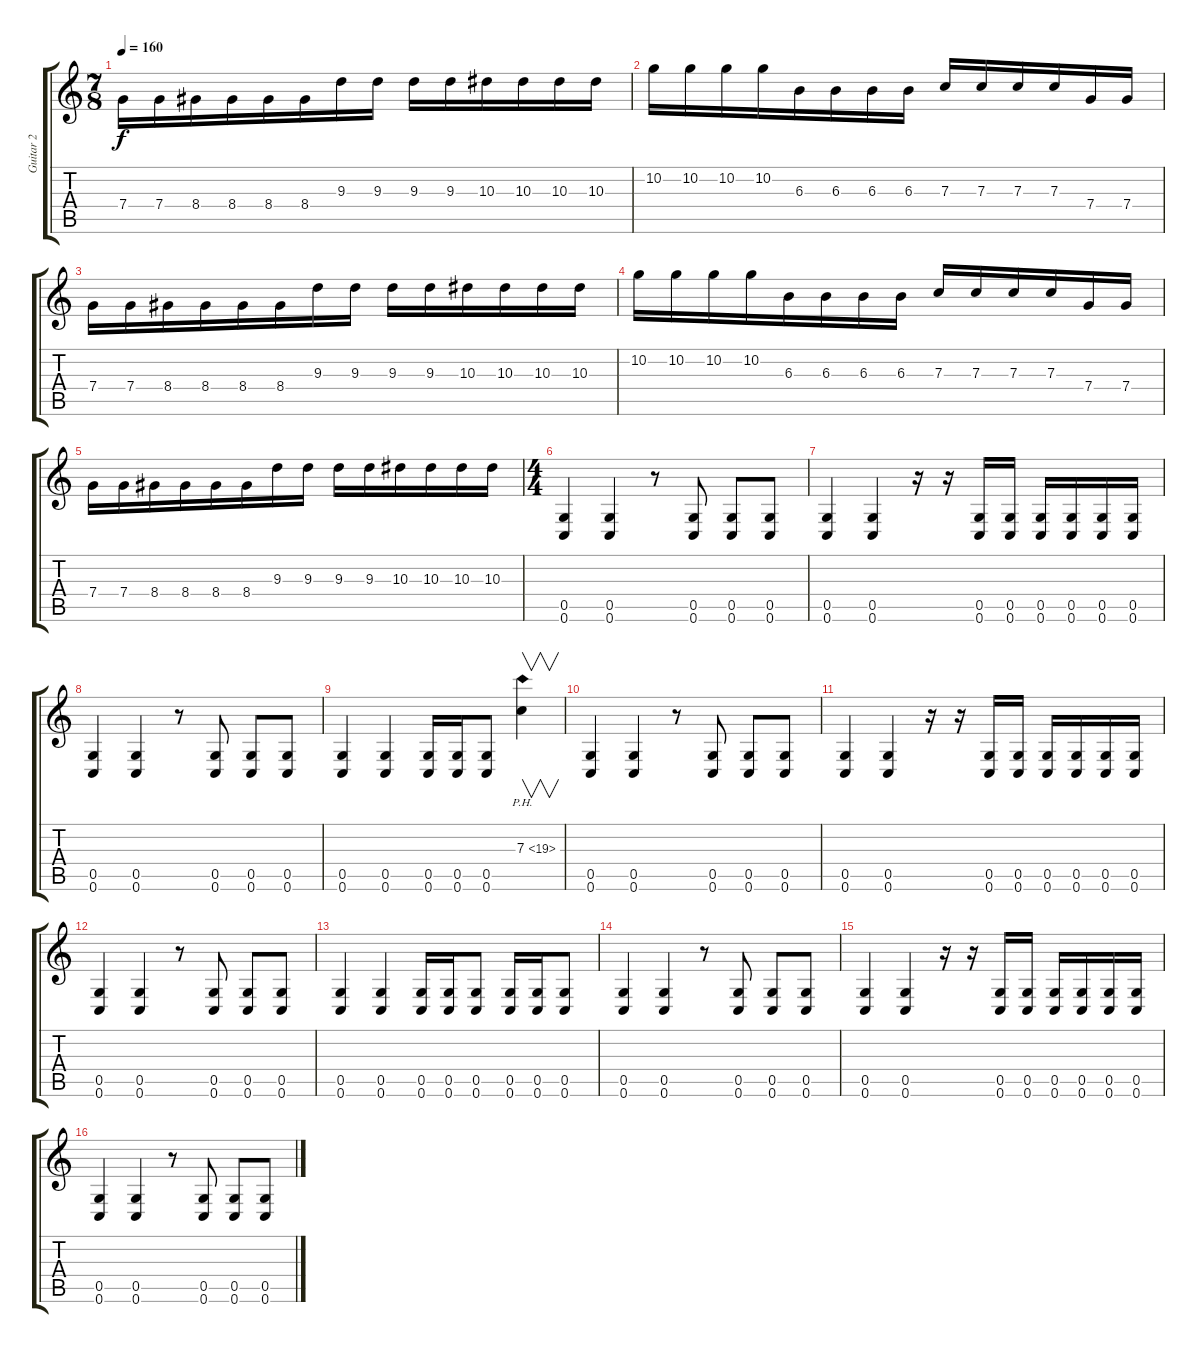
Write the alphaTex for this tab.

\track ("Guitar 2" "Guitar 2") {instrument overdrivenguitar}
\staff {score tabs}
\tuning (D4 A3 F3 C3 G2 C2) {hide}
\ts (7 8)
\tempo 160
\clef g2
\ks c
7.4.16{dy f} 7.4.16 8.4.16 8.4.16 8.4.16 8.4.16 9.3.16 9.3.16 9.3.16 9.3.16 10.3.16 10.3.16 10.3.16 10.3.16 |
10.2.16 10.2.16 10.2.16 10.2.16 6.3.16 6.3.16 6.3.16 6.3.16 7.3.16 7.3.16 7.3.16 7.3.16 7.4.16 7.4.16 |
7.4.16 7.4.16 8.4.16 8.4.16 8.4.16 8.4.16 9.3.16 9.3.16 9.3.16 9.3.16 10.3.16 10.3.16 10.3.16 10.3.16 |
10.2.16 10.2.16 10.2.16 10.2.16 6.3.16 6.3.16 6.3.16 6.3.16 7.3.16 7.3.16 7.3.16 7.3.16 7.4.16 7.4.16 |
7.4.16 7.4.16 8.4.16 8.4.16 8.4.16 8.4.16 9.3.16 9.3.16 9.3.16 9.3.16 10.3.16 10.3.16 10.3.16 10.3.16 |
\ts (4 4)
(0.5 0.6).4 (0.5 0.6).4 r.8 (0.5 0.6).8 (0.5 0.6).8 (0.5 0.6).8 |
(0.5 0.6).4 (0.5 0.6).4 r.16 r.16 (0.5 0.6).16 (0.5 0.6).16 (0.5 0.6).16 (0.5 0.6).16 (0.5 0.6).16 (0.5 0.6).16 |
(0.5 0.6).4 (0.5 0.6).4 r.8 (0.5 0.6).8 (0.5 0.6).8 (0.5 0.6).8 |
(0.5 0.6).4 (0.5 0.6).4 (0.5 0.6).16 (0.5 0.6).16 (0.5 0.6).8 7.3{ph 12}.4{v} |
(0.5 0.6).4 (0.5 0.6).4 r.8 (0.5 0.6).8 (0.5 0.6).8 (0.5 0.6).8 |
(0.5 0.6).4 (0.5 0.6).4 r.16 r.16 (0.5 0.6).16 (0.5 0.6).16 (0.5 0.6).16 (0.5 0.6).16 (0.5 0.6).16 (0.5 0.6).16 |
(0.5 0.6).4 (0.5 0.6).4 r.8 (0.5 0.6).8 (0.5 0.6).8 (0.5 0.6).8 |
(0.5 0.6).4 (0.5 0.6).4 (0.5 0.6).16 (0.5 0.6).16 (0.5 0.6).8 (0.5 0.6).16 (0.5 0.6).16 (0.5 0.6).8 |
(0.5 0.6).4 (0.5 0.6).4 r.8 (0.5 0.6).8 (0.5 0.6).8 (0.5 0.6).8 |
(0.5 0.6).4 (0.5 0.6).4 r.16 r.16 (0.5 0.6).16 (0.5 0.6).16 (0.5 0.6).16 (0.5 0.6).16 (0.5 0.6).16 (0.5 0.6).16 |
(0.5 0.6).4 (0.5 0.6).4 r.8 (0.5 0.6).8 (0.5 0.6).8 (0.5 0.6).8
